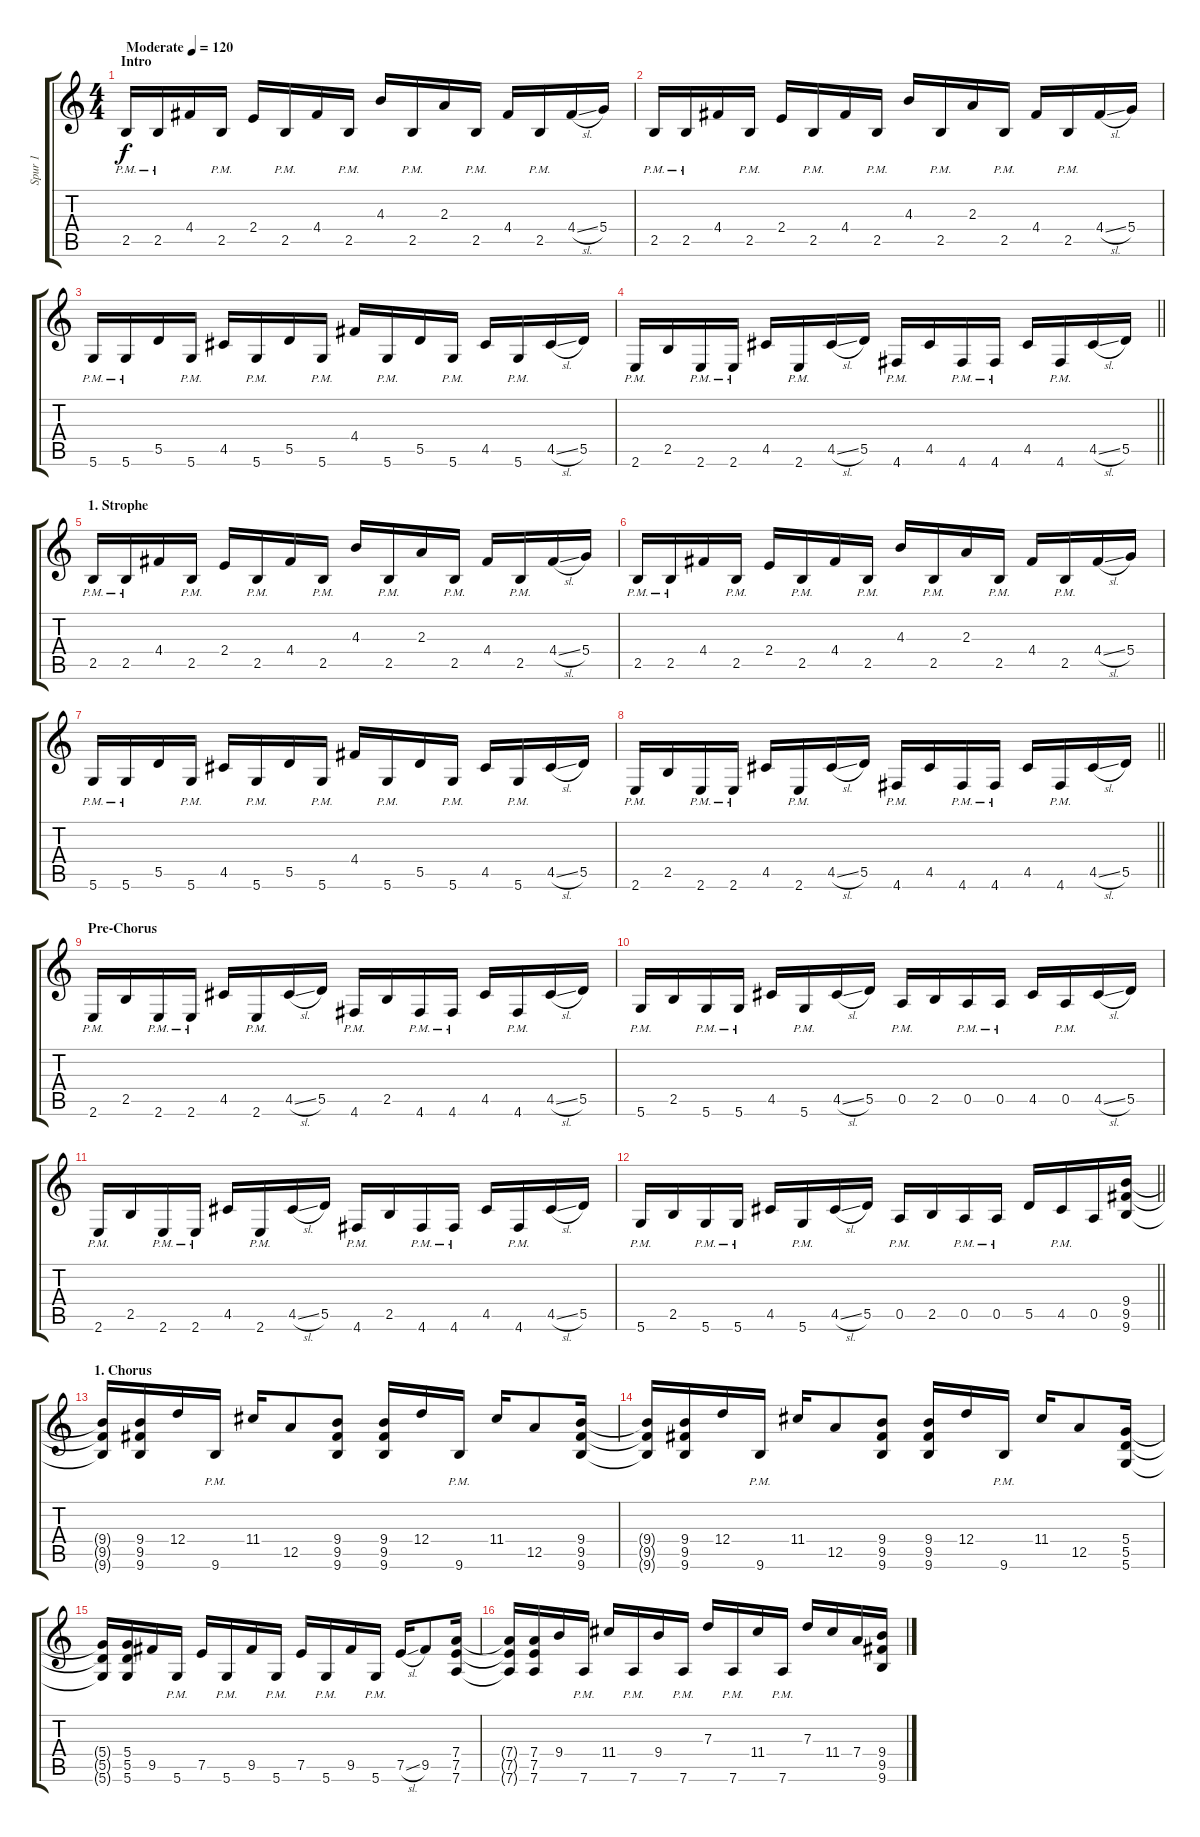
\track ("Spur 1" "Spur 1") {instrument overdrivenguitar}
\staff {score tabs}
\tuning (E4 B3 G3 D3 A2 D2) {hide}
\ts (4 4)
\section ("" "Intro")
\tempo (120 "Moderate")
\tempo 115
\tempo (120 "Moderate")
\clef g2
\ks c
2.5{pm}.16{dy f instrument overdrivenguitar} 2.5{pm}.16 4.4.16 2.5{pm}.16 2.4.16 2.5{pm}.16 4.4.16 2.5{pm}.16 4.3.16 2.5{pm}.16 2.3.16 2.5{pm}.16 4.4.16 2.5{pm}.16 4.4{sl}.16 5.4.16 |
2.5{pm}.16 2.5{pm}.16 4.4.16 2.5{pm}.16 2.4.16 2.5{pm}.16 4.4.16 2.5{pm}.16 4.3.16 2.5{pm}.16 2.3.16 2.5{pm}.16 4.4.16 2.5{pm}.16 4.4{sl}.16 5.4.16 |
5.6{pm}.16 5.6{pm}.16 5.5.16 5.6{pm}.16 4.5.16 5.6{pm}.16 5.5.16 5.6{pm}.16 4.4.16 5.6{pm}.16 5.5.16 5.6{pm}.16 4.5.16 5.6{pm}.16 4.5{sl}.16 5.5.16 |
\barLineRight lightlight
2.6{pm}.16 2.5.16 2.6{pm}.16 2.6{pm}.16 4.5.16 2.6{pm}.16 4.5{sl}.16 5.5.16 4.6{pm}.16 4.5.16 4.6{pm}.16 4.6{pm}.16 4.5.16 4.6{pm}.16 4.5{sl}.16 5.5.16 |
\section ("" "1. Strophe")
2.5{pm}.16 2.5{pm}.16 4.4.16 2.5{pm}.16 2.4.16 2.5{pm}.16 4.4.16 2.5{pm}.16 4.3.16 2.5{pm}.16 2.3.16 2.5{pm}.16 4.4.16 2.5{pm}.16 4.4{sl}.16 5.4.16 |
2.5{pm}.16 2.5{pm}.16 4.4.16 2.5{pm}.16 2.4.16 2.5{pm}.16 4.4.16 2.5{pm}.16 4.3.16 2.5{pm}.16 2.3.16 2.5{pm}.16 4.4.16 2.5{pm}.16 4.4{sl}.16 5.4.16 |
5.6{pm}.16 5.6{pm}.16 5.5.16 5.6{pm}.16 4.5.16 5.6{pm}.16 5.5.16 5.6{pm}.16 4.4.16 5.6{pm}.16 5.5.16 5.6{pm}.16 4.5.16 5.6{pm}.16 4.5{sl}.16 5.5.16 |
\barLineRight lightlight
2.6{pm}.16 2.5.16 2.6{pm}.16 2.6{pm}.16 4.5.16 2.6{pm}.16 4.5{sl}.16 5.5.16 4.6{pm}.16 4.5.16 4.6{pm}.16 4.6{pm}.16 4.5.16 4.6{pm}.16 4.5{sl}.16 5.5.16 |
\section ("" "Pre-Chorus")
2.6{pm}.16 2.5.16 2.6{pm}.16 2.6{pm}.16 4.5.16 2.6{pm}.16 4.5{sl}.16 5.5.16 4.6{pm}.16 2.5.16 4.6{pm}.16 4.6{pm}.16 4.5.16 4.6{pm}.16 4.5{sl}.16 5.5.16 |
5.6{pm}.16 2.5.16 5.6{pm}.16 5.6{pm}.16 4.5.16 5.6{pm}.16 4.5{sl}.16 5.5.16 0.5{pm}.16 2.5.16 0.5{pm}.16 0.5{pm}.16 4.5.16 0.5{pm}.16 4.5{sl}.16 5.5.16 |
2.6{pm}.16 2.5.16 2.6{pm}.16 2.6{pm}.16 4.5.16 2.6{pm}.16 4.5{sl}.16 5.5.16 4.6{pm}.16 2.5.16 4.6{pm}.16 4.6{pm}.16 4.5.16 4.6{pm}.16 4.5{sl}.16 5.5.16 |
\barLineRight lightlight
5.6{pm}.16 2.5.16 5.6{pm}.16 5.6{pm}.16 4.5.16 5.6{pm}.16 4.5{sl}.16 5.5.16 0.5{pm}.16 2.5.16 0.5{pm}.16 0.5{pm}.16 5.5.16 4.5{pm}.16 0.5.16 (9.4 9.5 9.6).16 |
\section ("" "1. Chorus")
(9.4{t} 9.5{t} 9.6{t}).16 (9.4 9.5 9.6).16 12.4.16 9.6{pm}.16 11.4.16 12.5.8 (9.4 9.5 9.6).8 (9.4 9.5 9.6).16 12.4.16 9.6{pm}.16 11.4.16 12.5.8 (9.4 9.5 9.6).16 |
(9.4{t} 9.5{t} 9.6{t}).16 (9.4 9.5 9.6).16 12.4.16 9.6{pm}.16 11.4.16 12.5.8 (9.4 9.5 9.6).8 (9.4 9.5 9.6).16 12.4.16 9.6{pm}.16 11.4.16 12.5.8 (5.4 5.5 5.6).16 |
(5.4{t} 5.5{t} 5.6{t}).16 (5.4 5.5 5.6).16 9.5.16 5.6{pm}.16 7.5.16 5.6{pm}.16 9.5.16 5.6{pm}.16 7.5.16 5.6{pm}.16 9.5.16 5.6{pm}.16 7.5{sl}.16 9.5.8 (7.4 7.5 7.6).16 |
(7.4{t} 7.5{t} 7.6{t}).16 (7.4 7.5 7.6).16 9.4.16 7.6{pm}.16 11.4.16 7.6{pm}.16 9.4.16 7.6{pm}.16 7.3.16 7.6{pm}.16 11.4.16 7.6{pm}.16 7.3.16 11.4.16 7.4.16 (9.4 9.5 9.6).16
